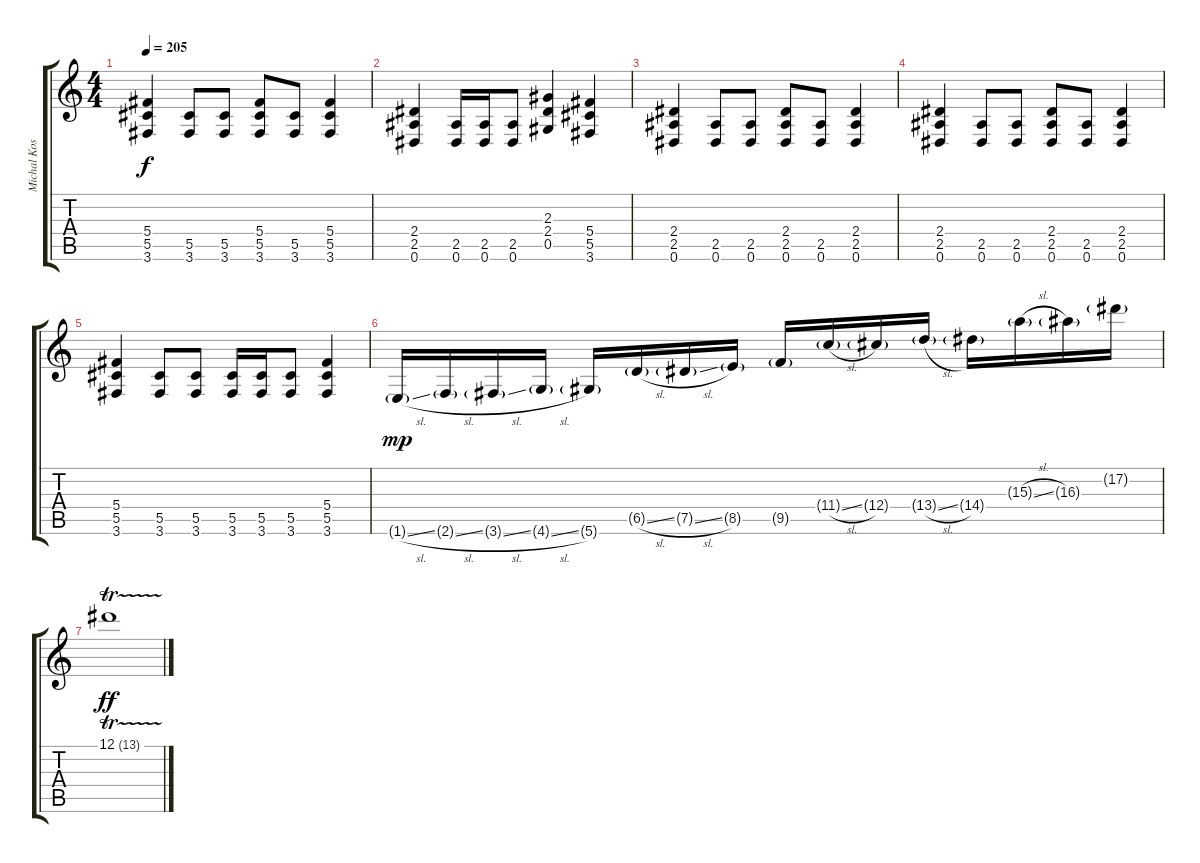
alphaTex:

\track ("Michal Kostrzynski" "Michal Kos") {instrument distortionguitar}
\staff {score tabs}
\tuning (Eb4 Bb3 Gb3 Db3 Ab2 Eb2) {hide}
\ts (4 4)
\tempo 205
\clef g2
\ks c
(5.4 5.5 3.6).4{dy f} (5.5 3.6).8 (5.5 3.6).8 (5.4 5.5 3.6).8 (5.5 3.6).8 (5.4 5.5 3.6).4 |
(2.4 2.5 0.6).4 (2.5 0.6).16 (2.5 0.6).16 (2.5 0.6).8 (2.3 2.4 0.5).4 (5.4 5.5 3.6).4 |
(2.4 2.5 0.6).4 (2.5 0.6).8 (2.5 0.6).8 (2.4 2.5 0.6).8 (2.5 0.6).8 (2.4 2.5 0.6).4 |
(2.4 2.5 0.6).4 (2.5 0.6).8 (2.5 0.6).8 (2.4 2.5 0.6).8 (2.5 0.6).8 (2.4 2.5 0.6).4 |
(5.4 5.5 3.6).4 (5.5 3.6).8 (5.5 3.6).8 (5.5 3.6).16 (5.5 3.6).16 (5.5 3.6).8 (5.4 5.5 3.6).4 |
1.6{sl g}.16{dy mp} 2.6{sl g}.16 3.6{sl g}.16 4.6{sl g}.16 5.6{g}.16 6.5{sl g}.16 7.5{sl g}.16 8.5{g}.16 9.5{g}.16 11.4{sl g}.16 12.4{g}.16 13.4{sl g}.16 14.4{g}.16 15.3{sl g}.16 16.3{g}.16 17.2{g}.16 |
12.1{tr (13 32)}.1{dy ff}
